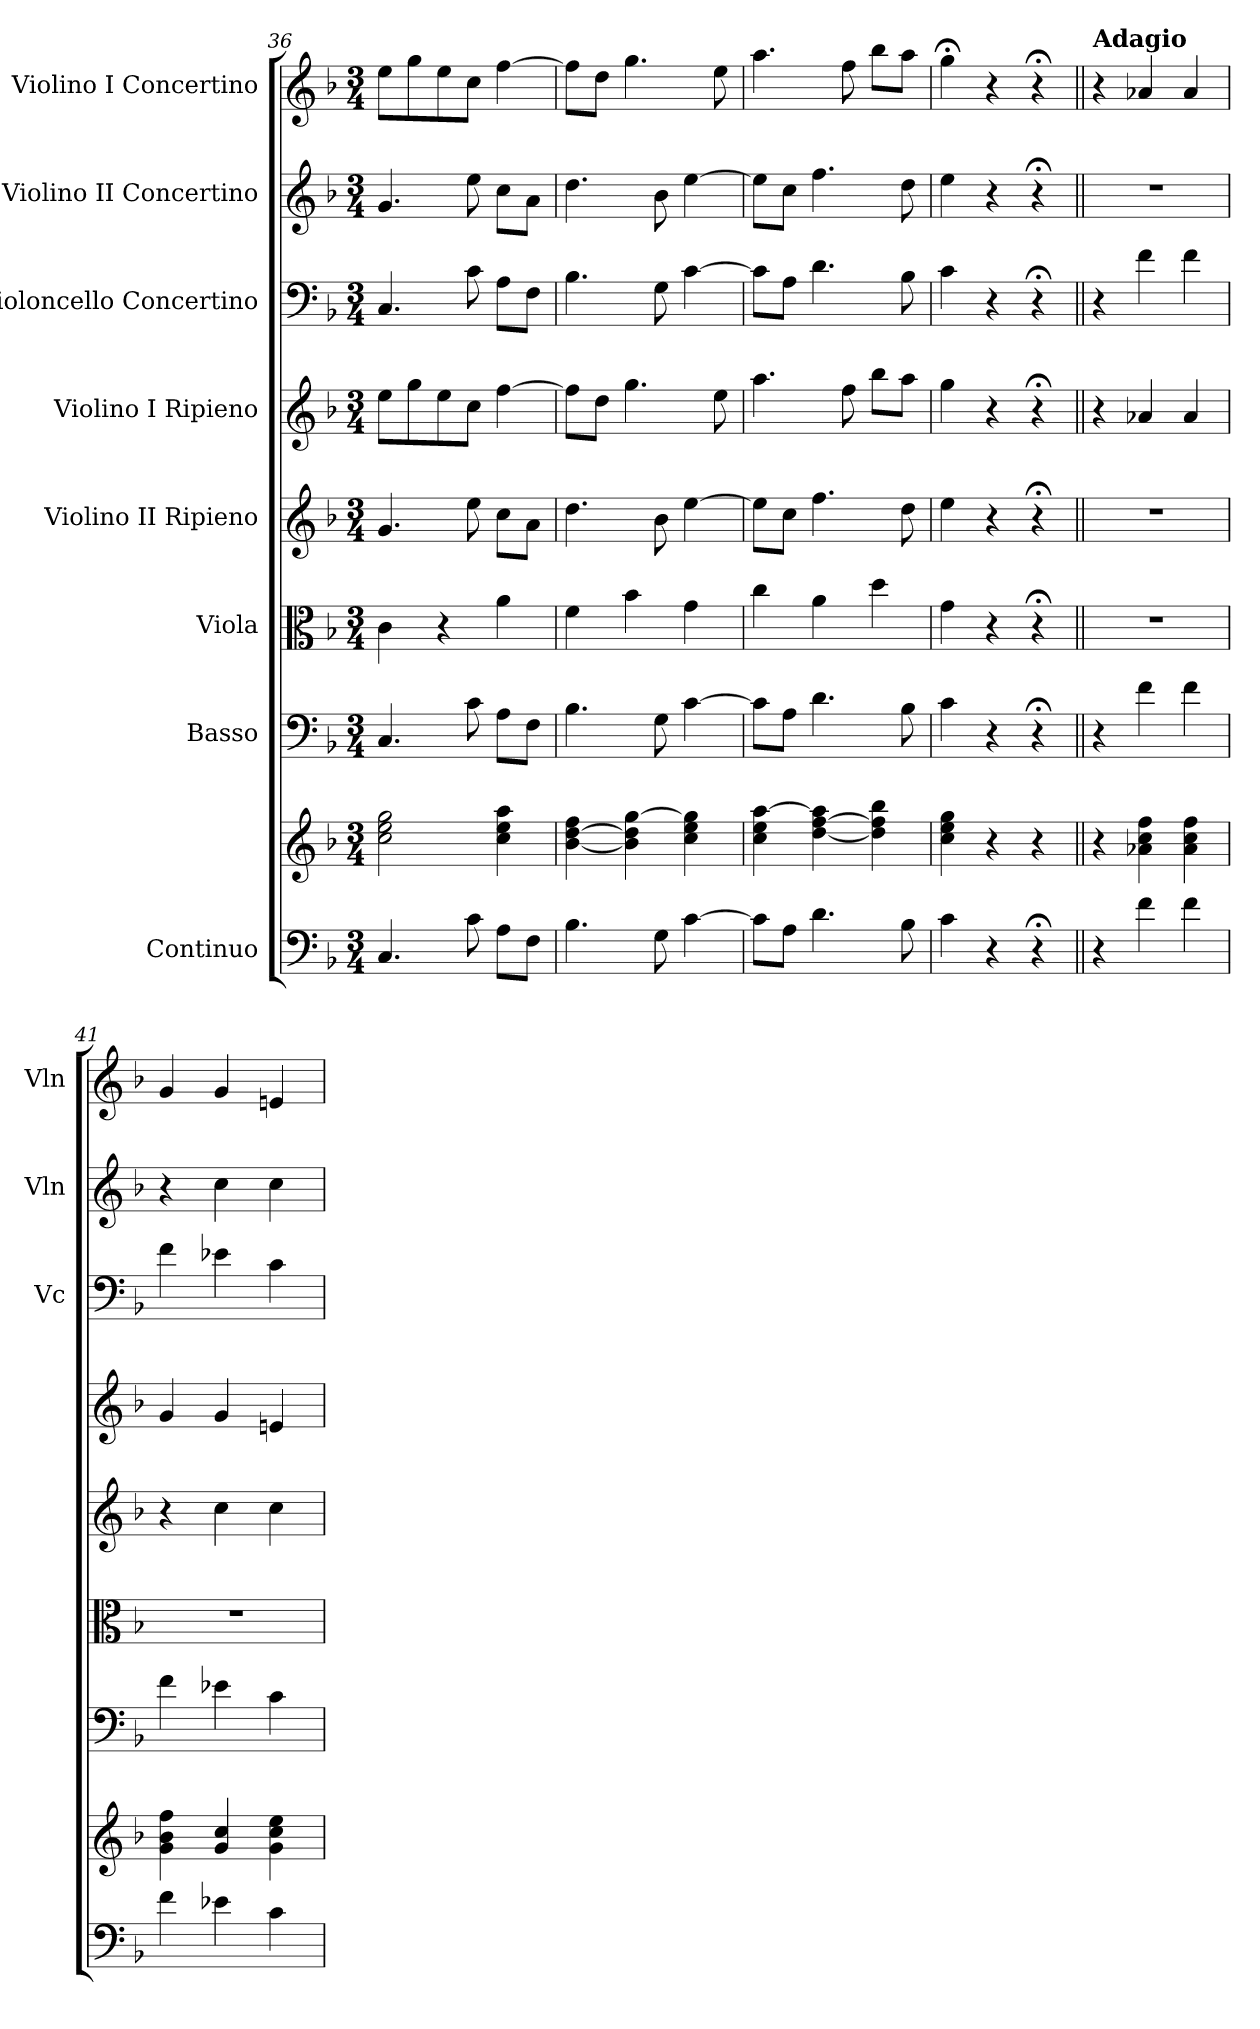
**kern	**kern	**kern	**kern	**kern	**kern	**kern	**kern	**kern
*part8	*part8	*part7	*part6	*part5	*part4	*part3	*part2	*part1
*staff9	*staff8	*staff7	*staff6	*staff5	*staff4	*staff3	*staff2	*staff1
*I"Continuo	*	*I"Basso	*I"Viola	*I"Violino II Ripieno	*I"Violino I Ripieno	*I"Violoncello Concertino	*I"Violino II Concertino	*I"Violino I Concertino
*	*	*	*	*	*	*I'Vc	*I'Vln	*I'Vln
*clefF4	*clefG2	*clefF4	*clefC3	*clefG2	*clefG2	*clefF4	*clefG2	*clefG2
*k[b-]	*k[b-]	*k[b-]	*k[b-]	*k[b-]	*k[b-]	*k[b-]	*k[b-]	*k[b-]
*M3/4	*M3/4	*M3/4	*M3/4	*M3/4	*M3/4	*M3/4	*M3/4	*M3/4
=36	=36	=36	=36	=36	=36	=36	=36	=36
4.C/	2cc\ 2ee\ 2gg\	4.C/	4c\	4.g/	8ee\L	4.C/	4.g/	8ee\L
.	.	.	.	.	8gg\	.	.	8gg\
.	.	.	4r	.	8ee\	.	.	8ee\
8c\	.	8c\	.	8ee\	8cc\J	8c\	8ee\	8cc\J
8A\L	4cc\ 4ee\ 4aa\	8A\L	4a\	8cc\L	[4ff\	8A\L	8cc\L	[4ff\
8F\J	.	8F\J	.	8a\J	.	8F\J	8a\J	.
=37	=37	=37	=37	=37	=37	=37	=37	=37
4.B-\	[4b-\ [4dd\ 4ff\	4.B-\	4f\	4.dd\	8ff\L]	4.B-\	4.dd\	8ff\L]
.	.	.	.	.	8dd\J	.	.	8dd\J
.	4b-\] 4dd\] [4gg\	.	4b-\	.	4.gg\	.	.	4.gg\
8G\	.	8G\	.	8b-\	.	8G\	8b-\	.
[4c\	4cc\ 4ee\ 4gg\]	[4c\	4g\	[4ee\	.	[4c\	[4ee\	.
.	.	.	.	.	8ee\	.	.	8ee\
=38	=38	=38	=38	=38	=38	=38	=38	=38
8c\L]	4cc\ 4ee\ [4aa\	8c\L]	4cc\	8ee\L]	4.aa\	8c\L]	8ee\L]	4.aa\
8A\J	.	8A\J	.	8cc\J	.	8A\J	8cc\J	.
4.d\	[4dd\ [4ff\ 4aa\]	4.d\	4a\	4.ff\	.	4.d\	4.ff\	.
.	.	.	.	.	8ff\	.	.	8ff\
.	4dd\] 4ff\] 4bb-\	.	4dd\	.	8bb-\L	.	.	8bb-\L
8B-\	.	8B-\	.	8dd\	8aa\J	8B-\	8dd\	8aa\J
=39	=39	=39	=39	=39	=39	=39	=39	=39
4c\	4cc\ 4ee\ 4gg\	4c\	4g\	4ee\	4gg\	4c\	4ee\	4gg;<\
4r	4r	4r	4r	4r	4r	4r	4r	4r
4r;<	4r	4r;<	4r;<	4r;<	4r;<	4r;<	4r;<	4r;<
=40||	=40||	=40||	=40||	=40||	=40||	=40||	=40||	=40||
!	!	!	!	!	!	!	!	!LO:TX:a:B:t=Adagio
4r	4r	4r	2.r	2.r	4r	4r	2.r	4r
4f\	4a-X\ 4cc\ 4ff\	4f\	.	.	4a-X/	4f\	.	4a-X/
4f\	4a-\ 4cc\ 4ff\	4f\	.	.	4a-/	4f\	.	4a-/
=41	=41	=41	=41	=41	=41	=41	=41	=41
4f\	4g\ 4b-\ 4ff\	4f\	2.r	4r	4g/	4f\	4r	4g/
4e-X\	4g/ 4cc/	4e-X\	.	4cc\	4g/	4e-X\	4cc\	4g/
4c\	4g\ 4cc\ 4ee\	4c\	.	4cc\	4en/	4c\	4cc\	4en/
=	=	=	=	=	=	=	=	=
*-	*-	*-	*-	*-	*-	*-	*-	*-
